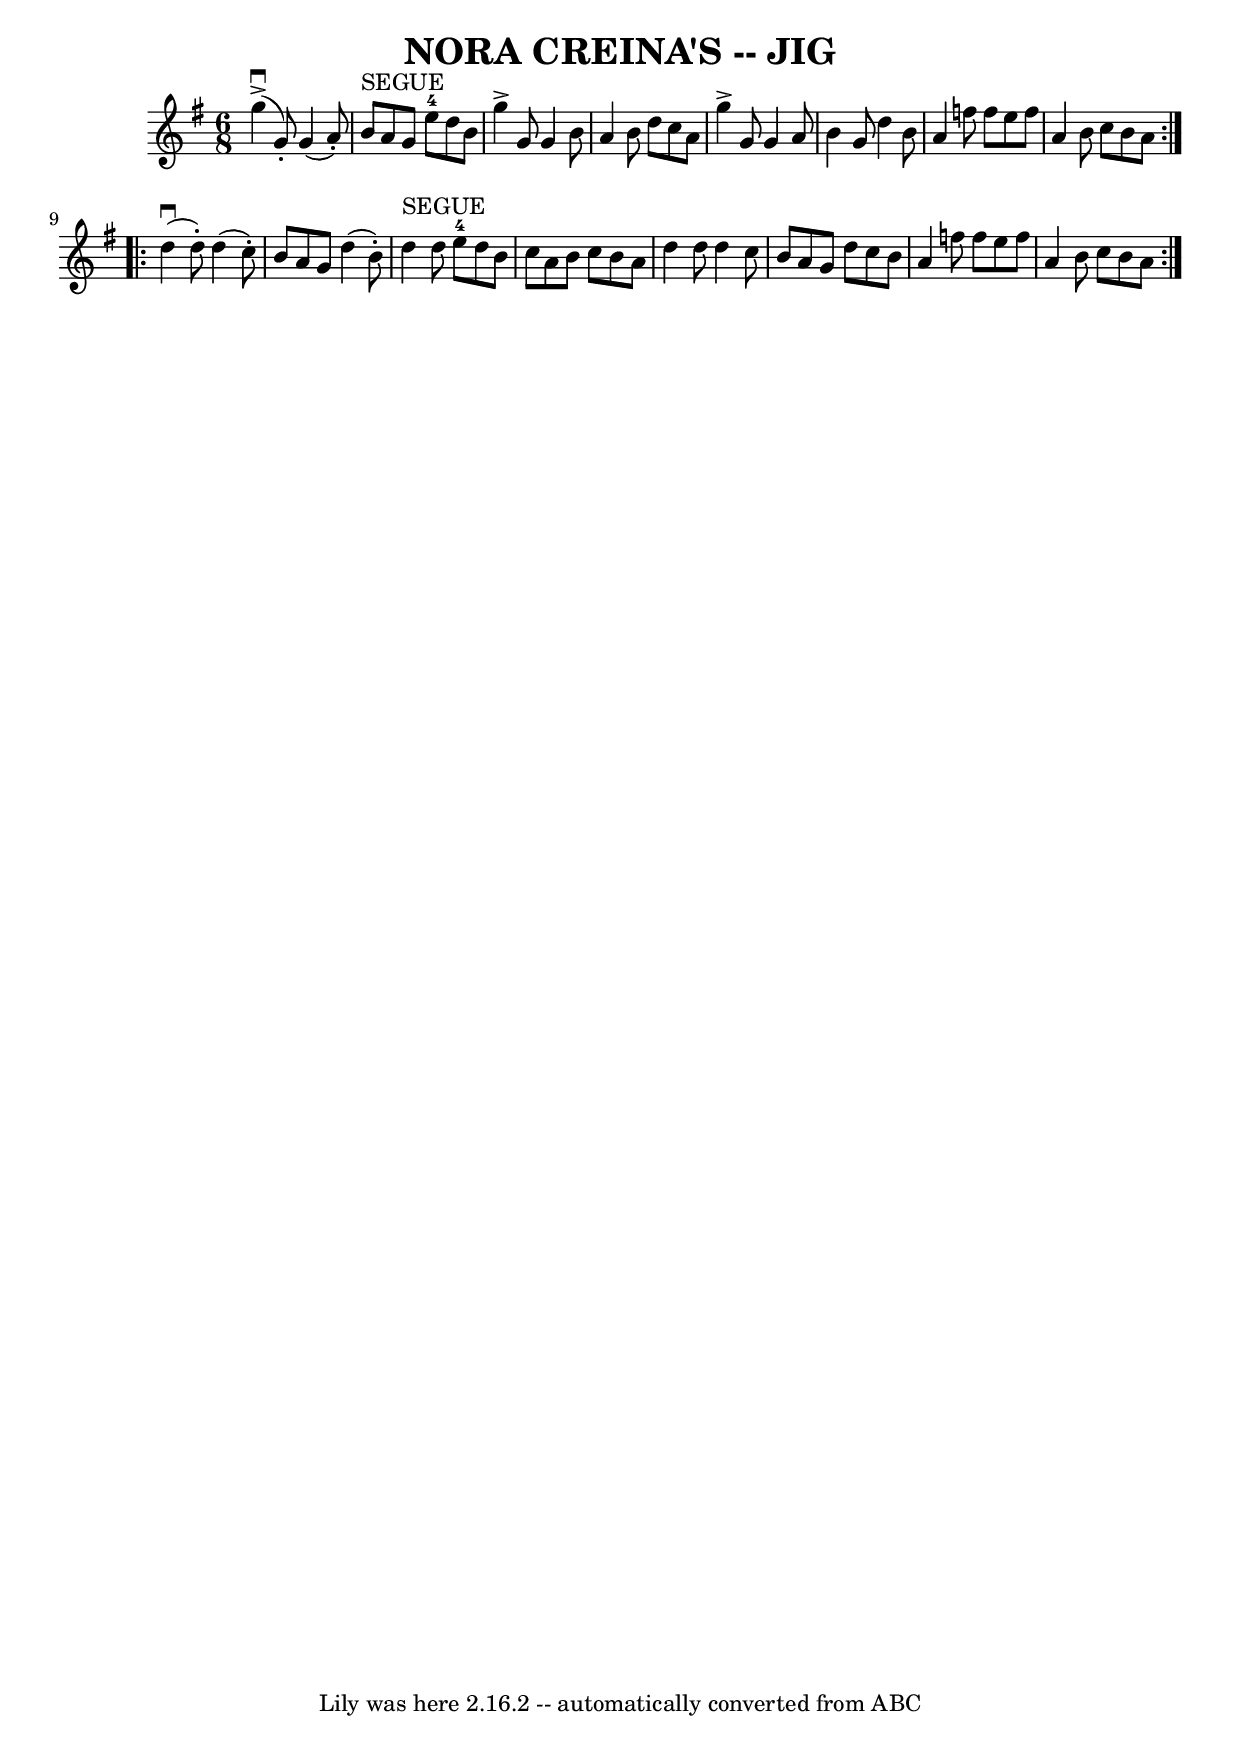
\version "2.7.40"
\include "Mammoth.ily"
\header {
	book = "Ryan's Mammoth Collection of Fiddle Tunes"
	crossRefNumber = "1"
	footnotes = ""
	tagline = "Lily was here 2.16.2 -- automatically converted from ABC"
	title = "NORA CREINA'S -- JIG"
}
voicedefault =  {
\set Score.defaultBarType = "empty"

\repeat volta 2 {
\time 6/8 \key g \major g''4 (^\downbow^\accent g'8 -.) g'4 (a'8 
-.)   |
 b'8^"SEGUE" a'8 g'8 e''8-4 d''8 b'8    
|
 g''4^\accent g'8 g'4 b'8    |
 a'4 b'8 d''8   
 c''8 a'8        |
 g''4^\accent g'8 g'4 a'8    |
   
b'4 g'8 d''4 b'8    |
 a'4 f''8 f''8 e''8 f''8    
|
 a'4 b'8 c''8 b'8 a'8    }     \repeat volta 2 { d''4 
(^\downbow d''8 -.) d''4 (c''8 -.)   |
 b'8 a'8 g'8    
d''4 (b'8 -.)   |
 d''4^"SEGUE" d''8 e''8-4 d''8    
b'8    |
 c''8 a'8 b'8 c''8 b'8 a'8        |
   
d''4 d''8 d''4 c''8    |
 b'8 a'8 g'8 d''8 c''8    
b'8    |
 a'4 f''8 f''8 e''8 f''8    |
 a'4 b'8  
 c''8 b'8 a'8    }   
}

\score{
    <<

	\context Staff="default"
	{
	    \voicedefault 
	}

    >>
	\layout {
	}
	\midi {}
}
